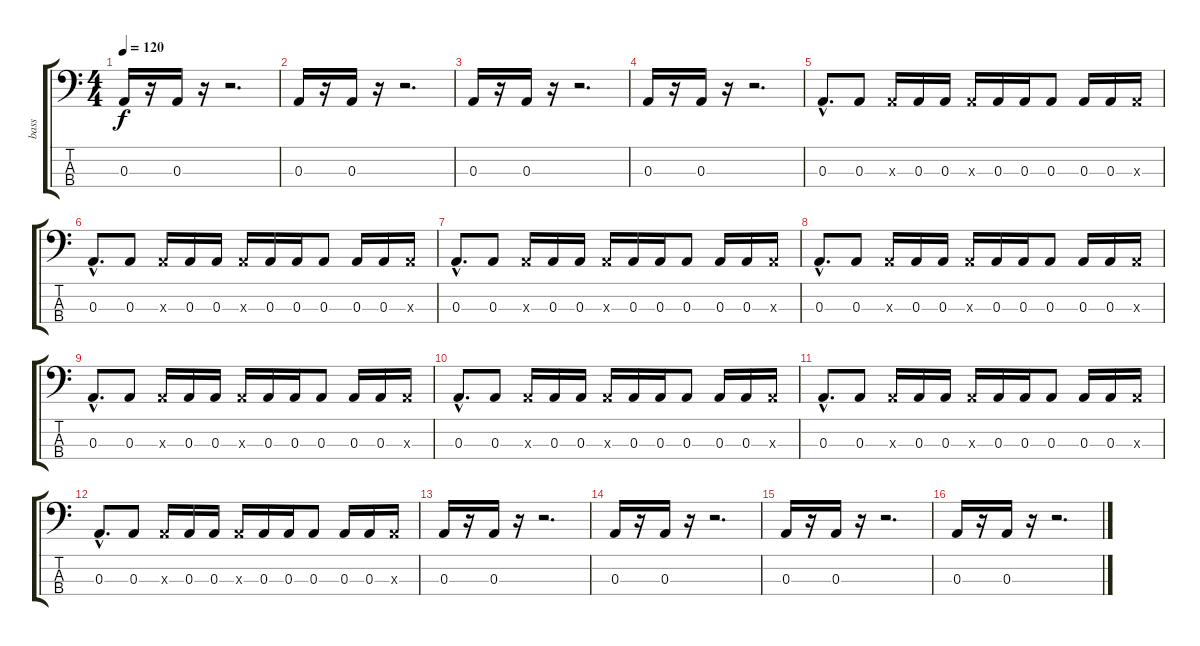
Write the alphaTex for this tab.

\track ("bass" "bass") {instrument electricbassfinger}
\staff {score tabs}
\tuning (G2 D2 A1 E1) {hide}
\ts (4 4)
\tempo 120
\clef f4
\ks c
0.3.16{dy f} r.16 0.3.16 r.16 r.2{d} |
0.3.16 r.16 0.3.16 r.16 r.2{d} |
0.3.16 r.16 0.3.16 r.16 r.2{d} |
0.3.16 r.16 0.3.16 r.16 r.2{d} |
0.3{hac}.8{d} 0.3.8 0.3{x}.16 0.3.16 0.3.16 0.3{x}.16 0.3.16 0.3.16 0.3.8 0.3.16 0.3.16 0.3{x}.16 |
0.3{hac}.8{d} 0.3.8 0.3{x}.16 0.3.16 0.3.16 0.3{x}.16 0.3.16 0.3.16 0.3.8 0.3.16 0.3.16 0.3{x}.16 |
0.3{hac}.8{d} 0.3.8 0.3{x}.16 0.3.16 0.3.16 0.3{x}.16 0.3.16 0.3.16 0.3.8 0.3.16 0.3.16 0.3{x}.16 |
0.3{hac}.8{d} 0.3.8 0.3{x}.16 0.3.16 0.3.16 0.3{x}.16 0.3.16 0.3.16 0.3.8 0.3.16 0.3.16 0.3{x}.16 |
0.3{hac}.8{d} 0.3.8 0.3{x}.16 0.3.16 0.3.16 0.3{x}.16 0.3.16 0.3.16 0.3.8 0.3.16 0.3.16 0.3{x}.16 |
0.3{hac}.8{d} 0.3.8 0.3{x}.16 0.3.16 0.3.16 0.3{x}.16 0.3.16 0.3.16 0.3.8 0.3.16 0.3.16 0.3{x}.16 |
0.3{hac}.8{d} 0.3.8 0.3{x}.16 0.3.16 0.3.16 0.3{x}.16 0.3.16 0.3.16 0.3.8 0.3.16 0.3.16 0.3{x}.16 |
0.3{hac}.8{d} 0.3.8 0.3{x}.16 0.3.16 0.3.16 0.3{x}.16 0.3.16 0.3.16 0.3.8 0.3.16 0.3.16 0.3{x}.16 |
0.3.16 r.16 0.3.16 r.16 r.2{d} |
0.3.16 r.16 0.3.16 r.16 r.2{d} |
0.3.16 r.16 0.3.16 r.16 r.2{d} |
0.3.16 r.16 0.3.16 r.16 r.2{d}
